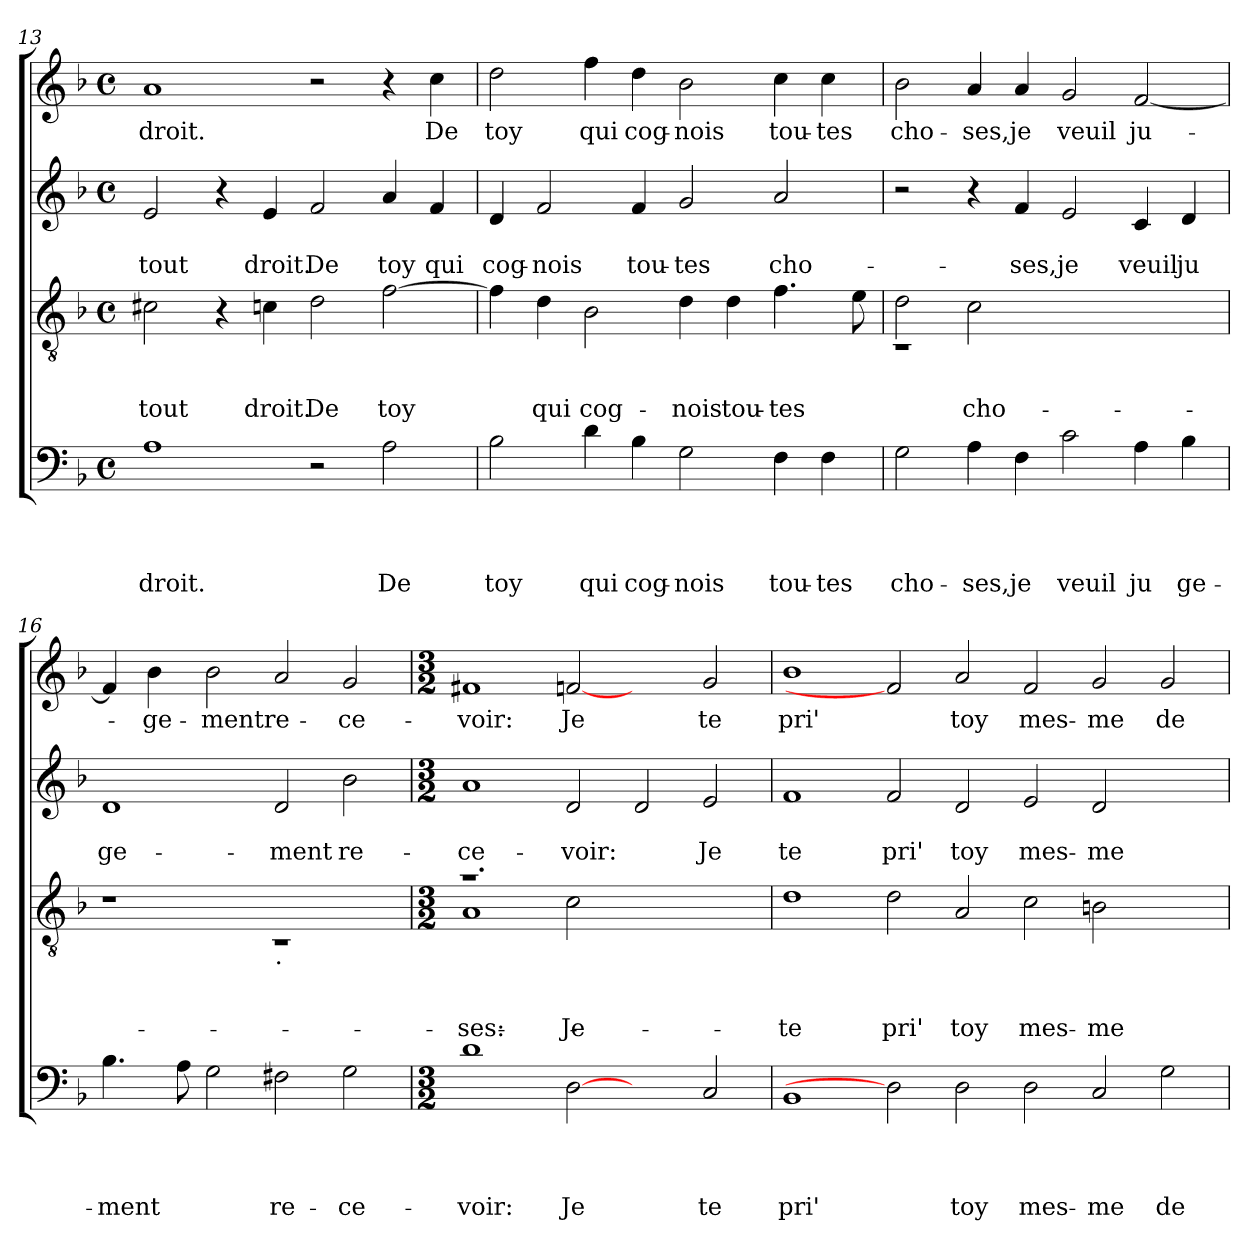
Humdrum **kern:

**kern	**text	**text	**text	**text	**kern	**text	**text	**text	**kern	**text	**text	**kern	**text
*part4	*part4	*part4	*part4	*part4	*part3	*part3	*part3	*part3	*part2	*part2	*part2	*part1	*part1
*staff4	*staff4	*staff4	*staff4	*staff4	*staff3	*staff3	*staff3	*staff3	*staff2	*staff2	*staff2	*staff1	*staff1
*clefF4	*	*	*	*	*clefGv2	*	*	*	*clefG2	*	*	*clefG2	*
*k[b-]	*	*	*	*	*k[b-]	*	*	*	*k[b-]	*	*	*k[b-]	*
*F:	*	*	*	*	*F:	*	*	*	*F:	*	*	*F:	*
*M4/4	*	*	*	*	*M4/4	*	*	*	*M4/4	*	*	*M4/4	*
*met(c)	*	*	*	*	*met(c)	*	*	*	*met(c)	*	*	*met(c)	*
=13	=13	=13	=13	=13	=13	=13	=13	=13	=13	=13	=13	=13	=13
!	!	!	!	!LO:LY:b	!	!	!	!LO:LY:b	!	!	!LO:LY:b	!	!LO:LY:b
1A	.	.	.	droit.	2c#X\	.	.	tout	2e/	.	tout	1a	droit.
.	.	.	.	.	4r	.	.	.	4r	.	.	.	.
!	!	!	!	!	!	!	!	!LO:LY:b	!	!	!LO:LY:b	!	!
.	.	.	.	.	4cn\	.	.	droit.	4e/	.	droit.	.	.
!	!	!	!	!	!	!	!	!LO:LY:b	!	!	!LO:LY:b	!	!
2r	.	.	.	.	2d\	.	.	De	2f/	.	De	2r	.
!	!	!	!	!LO:LY:b	!	!	!	!LO:LY:b	!	!	!LO:LY:b	!	!
2A\	.	.	.	De	[>2f\	.	.	toy	4a/	.	toy	4r	.
!	!	!	!	!	!	!	!	!	!	!	!LO:LY:b	!	!LO:LY:b
.	.	.	.	.	.	.	.	.	4f/	.	qui	4cc\	De
!!LO:PB:g=z
=14	=14	=14	=14	=14	=14	=14	=14	=14	=14	=14	=14	=14	=14
!	!	!	!	!LO:LY:b	!	!	!	!	!	!	!LO:LY:b	!	!LO:LY:b
2B-\	.	.	.	toy	4f\]	.	.	.	4d/	.	cog-	2dd\	toy
!	!	!	!	!	!	!	!	!LO:LY:b	!	!	!LO:LY:b	!	!
.	.	.	.	.	4d\	.	.	qui	2f/	.	-nois	.	.
!	!	!	!	!LO:LY:b	!	!	!	!LO:LY:b:rj	!	!	!	!	!LO:LY:b
4d\	.	.	.	qui	2B-\	.	.	cog-	.	.	.	4ff\	qui
!	!	!	!	!LO:LY:b	!	!	!	!	!	!	!LO:LY:b	!	!LO:LY:b
4B-\	.	.	.	cog-	.	.	.	.	4f/	.	tou-	4dd\	cog-
!	!	!	!	!LO:LY:b:rj	!	!	!	!LO:LY:b	!	!	!LO:LY:b	!	!LO:LY:b:rj
2G\	.	.	.	-nois	4d\	.	.	-nois	2g/	.	-tes	2b-\	-nois
!	!	!	!	!	!	!	!	!LO:LY:b:rj	!	!	!	!	!
.	.	.	.	.	4d\	.	.	tou-	.	.	.	.	.
!	!	!	!	!LO:LY:b	!	!	!	!LO:LY:b	!	!	!LO:LY:b	!	!LO:LY:b
4F\	.	.	.	tou-	4.f\	.	.	-tes	2a/	.	cho-	4cc\	tou-
!	!	!	!	!LO:LY:b:rj	!	!	!	!	!	!	!	!	!LO:LY:b:rj
4F\	.	.	.	-tes	.	.	.	.	.	.	.	4cc\	-tes
.	.	.	.	.	8e\	.	.	.	.	.	.	.	.
=15	=15	=15	=15	=15	=15	=15	=15	=15	=15	=15	=15	=15	=15
!	!	!	!	!LO:LY:b	!	!	!	!	!	!	!	!	!LO:LY:b
*	*	*	*	*	*^	*	*	*	*	*	*	*	*
2G\	.	.	.	cho-	2d\	1rC	.	.	.	2r	.	.	2b-\	cho-
!	!	!	!	!LO:LY:b	!	!	!	!	!LO:LY:b	!	!	!	!	!LO:LY:b
4A\	.	.	.	-ses,	2c\	.	.	.	cho-	4r	.	.	4a/	-ses,
!	!	!	!	!LO:LY:b	!	!	!	!	!	!	!	!LO:LY:b	!	!LO:LY:b
4F\	.	.	.	je	.	.	.	.	.	4f/	.	-ses,	4a/	je
!	!	!	!	!LO:LY:b	!	!	!	!	!	!	!	!LO:LY:b	!	!LO:LY:b
2c\	.	.	.	veuil	1ryy	1ryy	.	.	.	2e/	.	je	2g/	veuil
!	!	!	!	!LO:LY:b	!	!	!	!	!	!	!	!LO:LY:b	!	!LO:LY:b
4A\	.	.	.	ju	.	.	.	.	.	4c/	.	veuil	[<2f/	ju-
!	!	!	!	!LO:LY:b	!	!	!	!	!	!	!	!LO:LY:b	!	!
4B-\	.	.	.	ge-	.	.	.	.	.	4d/	.	ju	.	.
*	*	*	*	*	*v	*v	*	*	*	*	*	*	*	*
=16	=16	=16	=16	=16	=16	=16	=16	=16	=16	=16	=16	=16	=16
!	!	!	!	!LO:LY:b	!	!	!	!	!	!	!LO:LY:b	!	!
4.B-\	.	.	.	-ment	1r	.	.	.	1d	.	ge-	4f/]	.
!	!	!	!	!	!	!	!	!	!	!	!	!	!LO:LY:b
.	.	.	.	.	.	.	.	.	.	.	.	4b-\	-ge-
8A\	.	.	.	.	.	.	.	.	.	.	.	.	.
!	!	!	!	!	!	!	!	!	!	!	!	!	!LO:LY:b
2G\	.	.	.	.	.	.	.	.	.	.	.	2b-\	-mentre-
!	!	!	!	!	!LO:TX:b:t=.	!	!	!	!	!	!	!	!
!	!	!	!	!LO:LY:b	!	!	!	!	!	!	!LO:LY:b	!	!
2F#X\	.	.	.	re-	1rC	.	.	.	2d/	.	-ment	2a/	.
!	!	!	!	!LO:LY:b	!	!	!	!	!	!	!LO:LY:b	!	!LO:LY:b
2G\	.	.	.	-ce-	.	.	.	.	2b-\	.	re-	2g/	-ce-
=17	=17	=17	=17	=17	=17	=17	=17	=17	=17	=17	=17	=17	=17
*M3/2	*	*	*	*	*M3/2	*	*	*	*M3/2	*	*	*M3/2	*
!	!	!	!	!LO:LY:b	!LO:N:vis=1	!	!	!LO:LY:b	!	!	!LO:LY:b	!	!LO:LY:b
*	*	*	*	*	*^	*	*	*	*	*	*	*	*
1d	.	.	.	-voir:	1.ra	1A	.	.	-ses:	1a	.	-ce-	1f#X	-voir:
!	!	!	!	!LO:LY:b	!	!	!	!	!LO:LY:b	!	!	!LO:LY:b	!	!LO:LY:b
[2D	.	.	.	Je	.	2c\	.	.	Je	2d/	.	-voir:	[2fn	Je
2ryy	.	.	.	.	1ryy	1ryy	.	.	.	2d/	.	.	2ryy	.
!	!	!	!	!LO:LY:b	!	!	!	!	!	!	!	!LO:LY:b	!	!LO:LY:b
2C/	.	.	.	te	.	.	.	.	.	2e/	.	Je	2g/	te
*	*	*	*	*	*v	*v	*	*	*	*	*	*	*	*
=18	=18	=18	=18	=18	=18	=18	=18	=18	=18	=18	=18	=18	=18
!	!	!	!	!LO:LY:b	!	!	!	!LO:LY:b	!	!	!LO:LY:b	!	!LO:LY:b
1BB-	.	.	.	pri'	1d	.	.	te	1f	.	te	1b-	pri'
!	!	!	!	!	!	!	!	!LO:LY:b	!	!	!LO:LY:b	!	!
2D]	.	.	.	.	2d\	.	.	pri'	2f/	.	pri'	2f]	.
!	!	!	!	!LO:LY:b	!	!	!	!LO:LY:b	!	!	!LO:LY:b	!	!LO:LY:b
2D\	.	.	.	toy	2A/	.	.	toy	2d/	.	toy	2a/	toy
!	!	!	!	!LO:LY:b	!	!	!	!LO:LY:b:rj	!	!	!LO:LY:b:rj	!	!LO:LY:b
2D\	.	.	.	mes-	2c\	.	.	mes-	2e/	.	mes-	2f/	mes-
!	!	!	!	!LO:LY:b:rj	!	!	!	!LO:LY:b	!	!	!LO:LY:b	!	!LO:LY:b:rj
2C/	.	.	.	-me	2Bn\	.	.	-me	2d/	.	-me	2g/	-me
!	!	!	!	!LO:LY:b	!	!	!	!	!	!	!	!	!LO:LY:b
2G\	.	.	.	de	2ryy	.	.	.	2ryy	.	.	2g/	de
=	=	=	=	=	=	=	=	=	=	=	=	=	=
*-	*-	*-	*-	*-	*-	*-	*-	*-	*-	*-	*-	*-	*-
